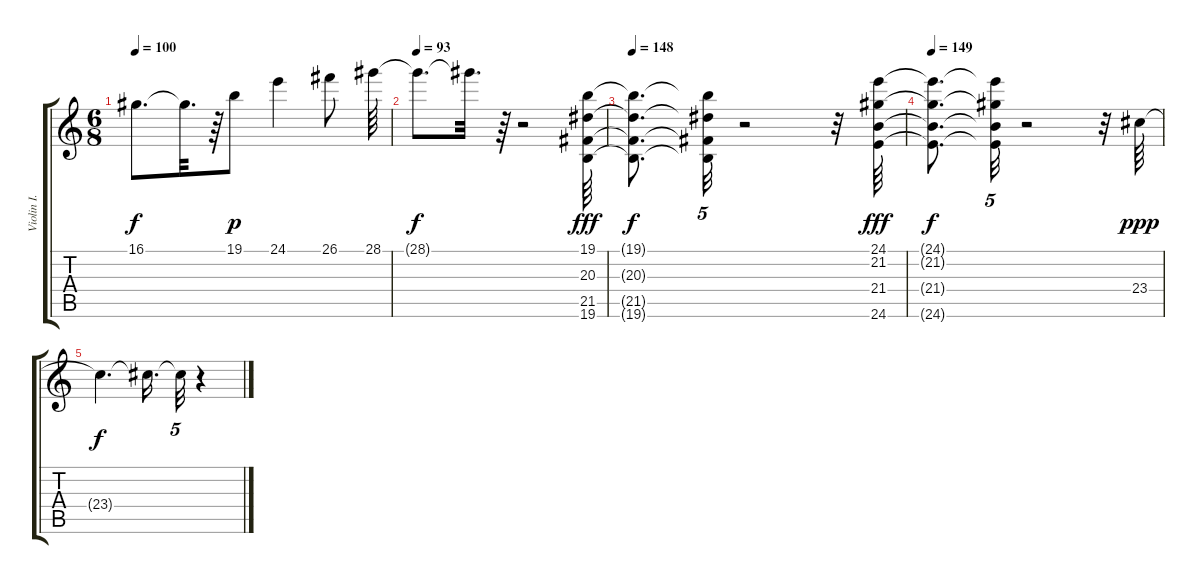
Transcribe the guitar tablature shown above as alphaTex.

\track ("Violin I." "Violin I.") {instrument pizzicatostrings}
\staff {score tabs}
\tuning (E4 B3 G3 D3 A2 E2) {hide}
\ts (6 8)
\tempo 100
\clef g2
\ks c
16.1{t}.8{d dy f} 16.1{t}.32{d} r.64 19.1.8{dy p} 24.1.4 26.1.8 28.1.64 |
\tempo 93
28.1{t}.8{d dy f} 28.1{t}.32{d} r.64 r.2 (19.1 20.3 21.5 19.6).64{dy fff} |
\tempo 148
(19.1{t} 20.3{t} 21.5{t} 19.6{t}).8{d dy f} (19.1{t} 20.3{t} 21.5{t} 19.6{t}).32{tu (5 4)} r.2 r.32 (24.1 21.2 21.4 24.6).64{dy fff} |
\tempo 149
(24.1{t} 21.2{t} 21.4{t} 24.6{t}).8{d dy f} (24.1{t} 21.2{t} 21.4{t} 24.6{t}).32{tu (5 4)} r.2 r.32 23.4.64{dy ppp} |
23.4{t}.4{d dy f} 23.4{t}.16{d} 23.4{t}.32{tu (5 4)} r.4
